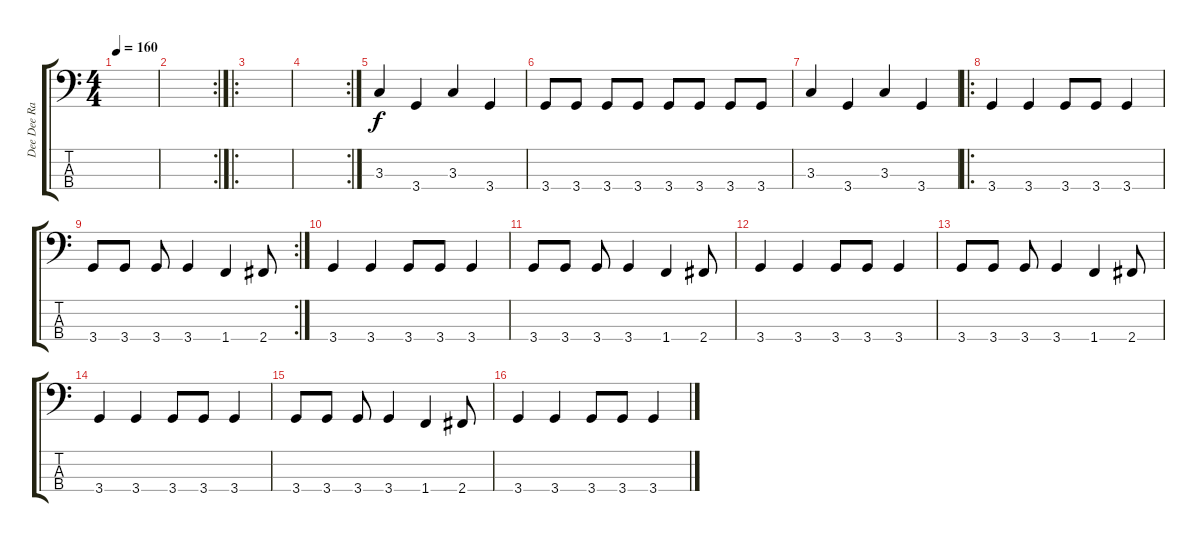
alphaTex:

\track ("Dee Dee Ramone" "Dee Dee Ra") {instrument electricbasspick}
\staff {score tabs}
\tuning (G2 D2 A1 E1) {hide}
\ts (4 4)
\tempo 160
\clef f4
\ks c
|
\rc 2
|
\ro
|
\rc 2
|
3.3.4 3.4.4 3.3.4 3.4.4 |
3.4.8 3.4.8 3.4.8 3.4.8 3.4.8 3.4.8 3.4.8 3.4.8 |
3.3.4 3.4.4 3.3.4 3.4.4 |
\ro
3.4.4 3.4.4 3.4.8 3.4.8 3.4.4 |
\rc 2
3.4.8 3.4.8 3.4.8 3.4.4 1.4.4 2.4.8 |
3.4.4 3.4.4 3.4.8 3.4.8 3.4.4 |
3.4.8 3.4.8 3.4.8 3.4.4 1.4.4 2.4.8 |
3.4.4 3.4.4 3.4.8 3.4.8 3.4.4 |
3.4.8 3.4.8 3.4.8 3.4.4 1.4.4 2.4.8 |
3.4.4 3.4.4 3.4.8 3.4.8 3.4.4 |
3.4.8 3.4.8 3.4.8 3.4.4 1.4.4 2.4.8 |
3.4.4 3.4.4 3.4.8 3.4.8 3.4.4
